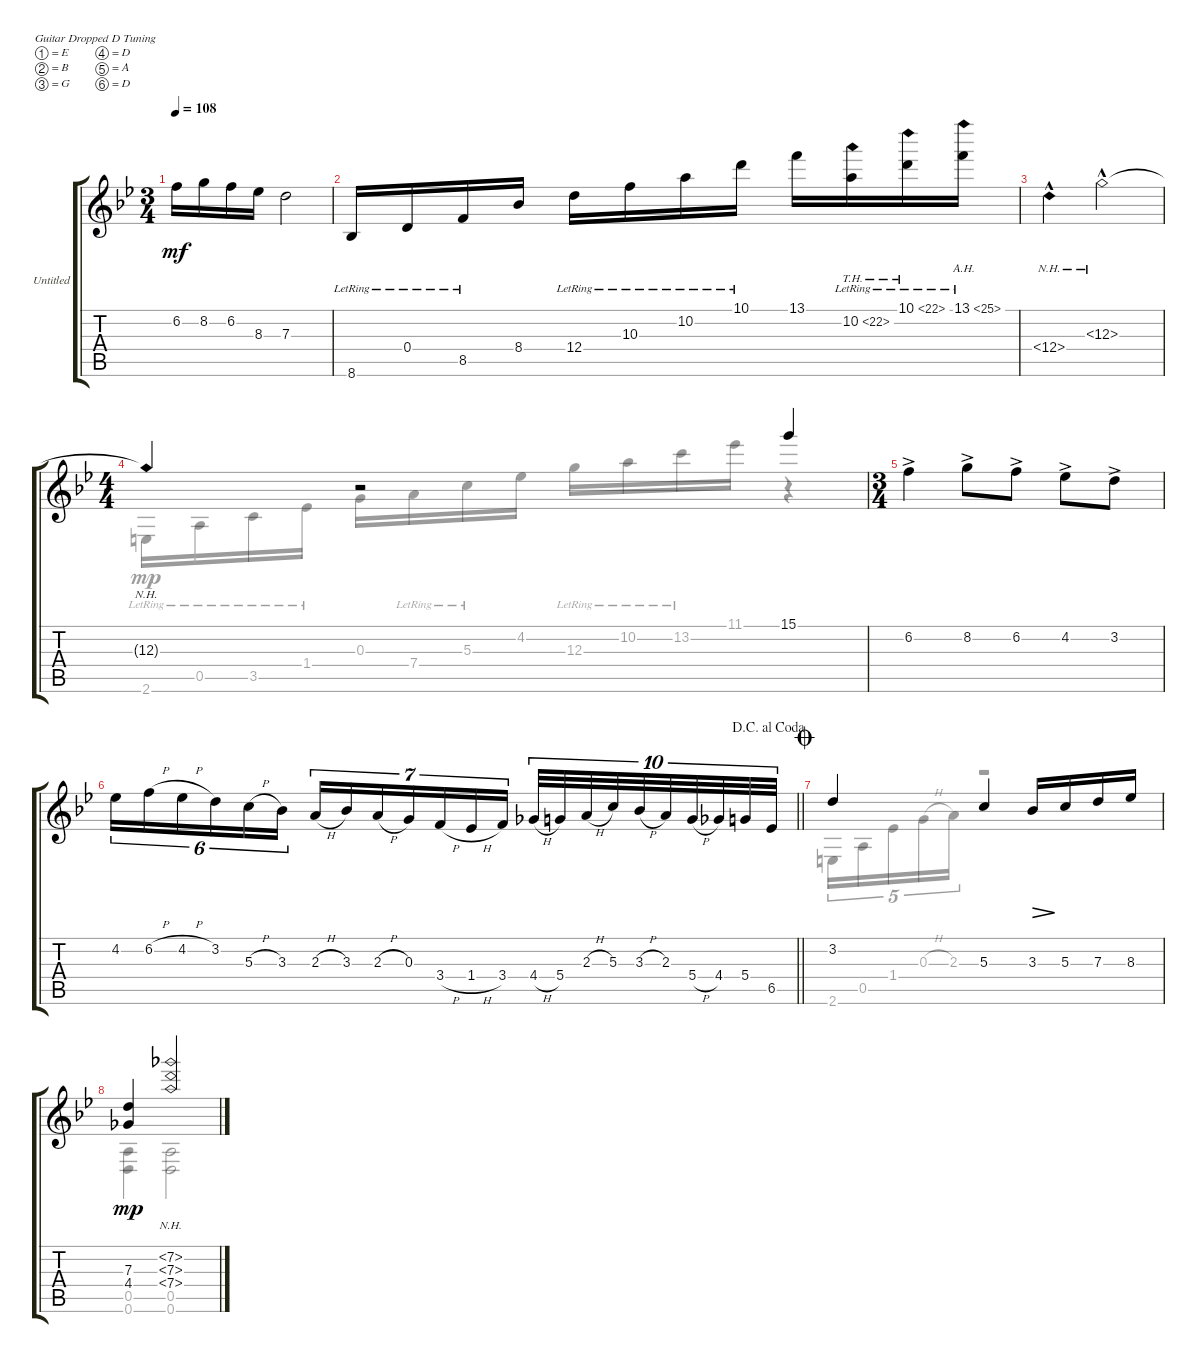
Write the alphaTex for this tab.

\bracketExtendMode groupsimilarinstruments
\firstSystemTrackNameOrientation horizontal
\otherSystemsTrackNameOrientation horizontal
\track ("Untitled" "Untitled") {instrument acousticguitarnylon}
\staff {score tabs}
\tuning (E4 B3 G3 D3 A2 D2)
\voice
\ts (3 4)
\tempo 108
\clef g2
\ks bb
6.2.16{dy mf} 8.2.16 6.2.16 8.3.16 7.3.2 |
8.6{lr}.16 0.4{lr}.16 8.5{lr}.16 8.4.16 12.4{lr}.16 10.3{lr}.16 10.2{lr}.16 10.1{lr}.16 13.1.16 10.2{th 12 lr}.16 10.1{th 12 lr}.16 13.1{ah 12 lr}.16 |
12.4{nh hac}.4 12.3{nh hac}.2 |
\ts (4 4)
12.3{nh t}.4 r.2 15.1.4 |
\ts (3 4)
6.2{ac}.4 8.2{ac}.8 6.2{ac}.8 4.2{ac}.8 3.2{ac}.8 |
\jump dacapoalcoda
\barLineRight lightlight
4.2.16{tu (6 4)} 6.2{h}.16{tu (6 4)} 4.2{h}.16{tu (6 4)} 3.2.16{tu (6 4)} 5.3{h}.16{tu (6 4)} 3.3.16{tu (6 4)} 2.3{h}.16{tu (7 4)} 3.3.16{tu (7 4)} 2.3{h}.16{tu (7 4)} 0.3.16{tu (7 4)} 3.4{h}.16{tu (7 4)} 1.4{h}.16{tu (7 4)} 3.4.16{tu (7 4)} 4.4{h}.32{tu (10 8)} 5.4.32{tu (10 8)} 2.3{h}.32{tu (10 8)} 5.3.32{tu (10 8)} 3.3{h}.32{tu (10 8)} 2.3.32{tu (10 8)} 5.4{h}.32{tu (10 8)} 4.4.32{tu (10 8)} 5.4.32{tu (10 8)} 6.5.32{tu (10 8)} |
\jump coda
3.2.4 5.3.4 3.3.16{dec} 5.3.16 7.3.16 8.3.16 |
(7.3 4.4).4{dy mp} (7.2{nh} 7.3{nh} 7.4{nh}).2
\voice
\clef g2
\ottava regular
\simile none
\ks bb
|
|
|
2.6{lr}.16 0.5{lr}.16 3.5{lr}.16 1.4{lr}.16 0.3.16 7.4{lr}.16 5.3{lr}.16 4.2.16 12.3{lr}.16 10.2{lr}.16 13.2{lr}.16 11.1.16 r.4 |
|
\barLineRight lightlight
|
2.6.16{tu (5 4)} 0.5.16{tu (5 4)} 1.4.16{tu (5 4)} 0.3{h}.16{tu (5 4)} 2.3.16{tu (5 4)} r.2 |
(0.5 0.6).4{dy mp} (0.5 0.6).2
